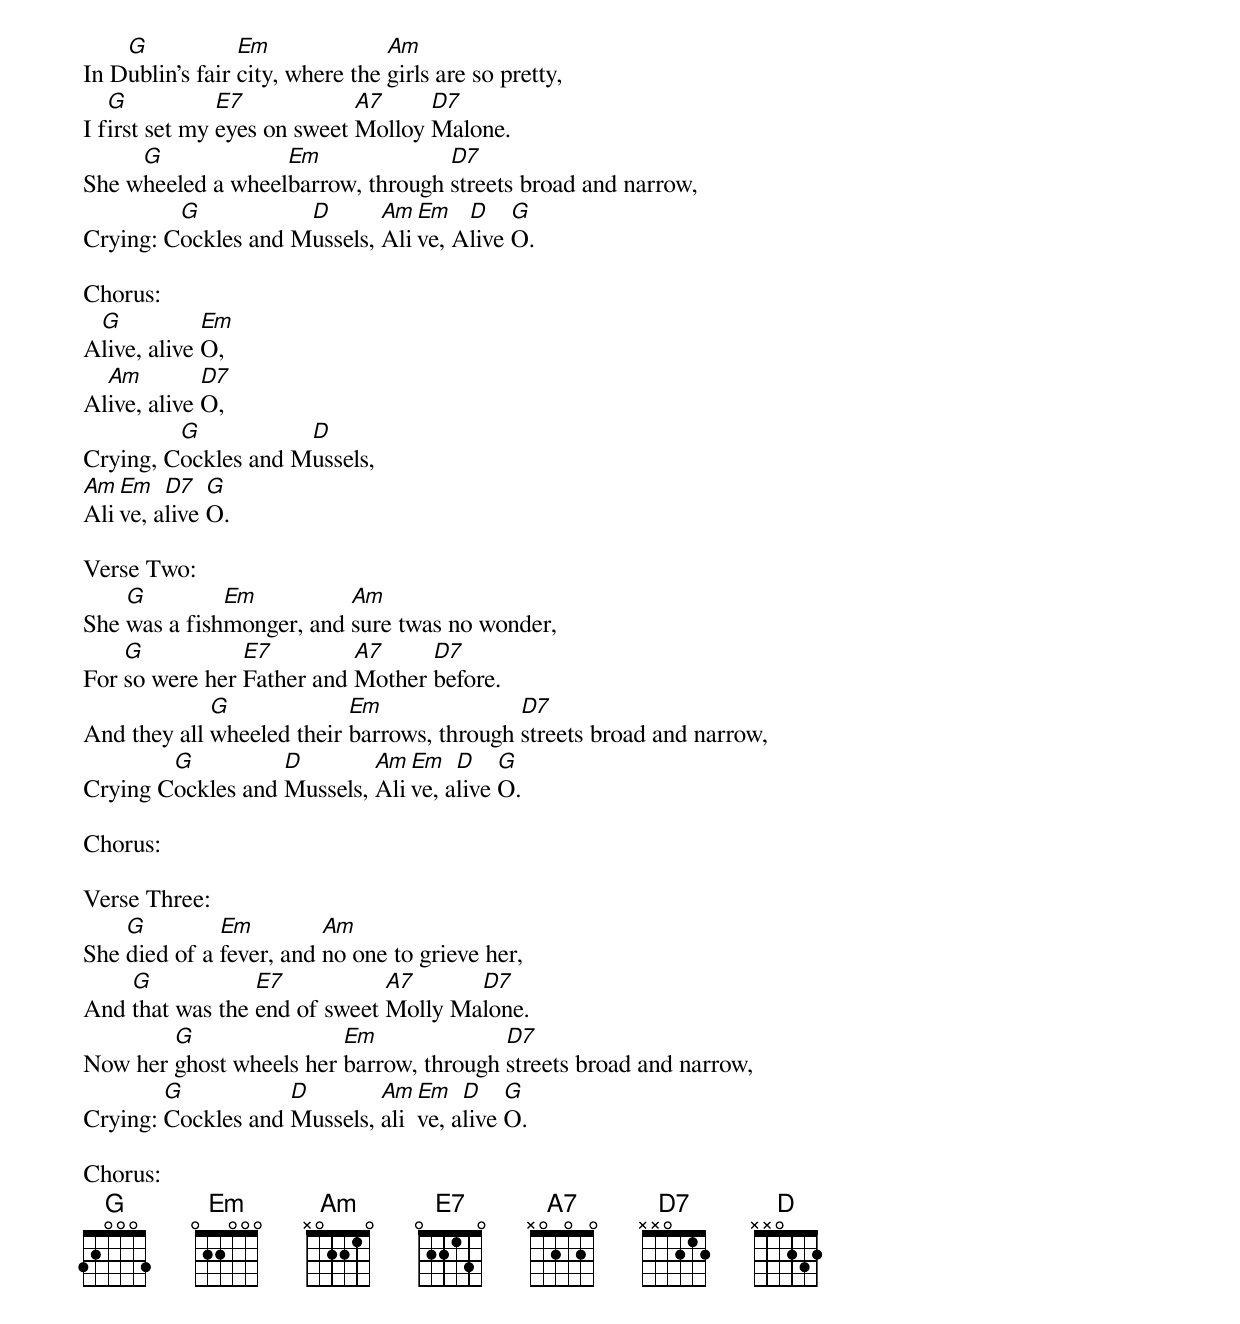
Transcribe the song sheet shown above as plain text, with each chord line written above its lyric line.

    G            Em              Am
In Dublin's fair city, where the girls are so pretty,
   G           E7            A7     D7
I first set my eyes on sweet Molloy Malone.
     G             Em              D7
She wheeled a wheelbarrow, through streets broad and narrow,
         G           D       Am Em   D    G
Crying: Cockles and Mussels, Alive, Alive O.

Chorus:
 G           Em
Alive, alive O,
  Am         D7
Alive, alive O,
         G           D
Crying, Cockles and Mussels,
Am Em   D7   G
Alive, alive O.

Verse Two:
    G         Em          Am
She was a fishmonger, and sure twas no wonder,
    G           E7         A7     D7
For so were her Father and Mother before.
             G             Em               D7
And they all wheeled their barrows, through streets broad and narrow,
        G          D        Am Em   D    G
Crying Cockles and Mussels, Alive, alive O.

Chorus:

Verse Three:
    G         Em         Am
She died of a fever, and no one to grieve her,
    G            E7           A7      D7
And that was the end of sweet Molly Malone.
        G                Em              D7
Now her ghost wheels her barrow, through streets broad and narrow,
        G           D        Am Em   D    G
Crying: Cockles and Mussels, alive, alive O.

Chorus:
